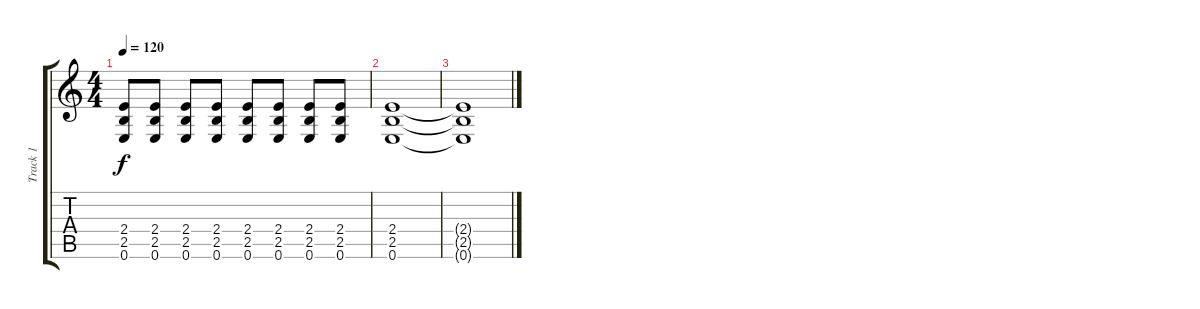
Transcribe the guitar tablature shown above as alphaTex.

\track ("Track 1" "Track 1") {instrument acousticguitarnylon}
\staff {score tabs}
\tuning (E4 B3 G3 D3 A2 E2) {hide}
\ts (4 4)
\tempo 120
\clef g2
\ks c
(2.4 2.5 0.6).8{dy f} (2.4 2.5 0.6).8 (2.4 2.5 0.6).8 (2.4 2.5 0.6).8 (2.4 2.5 0.6).8 (2.4 2.5 0.6).8 (2.4 2.5 0.6).8 (2.4 2.5 0.6).8 |
(2.4 2.5 0.6).1 |
(2.4{t} 2.5{t} 0.6{t}).1
